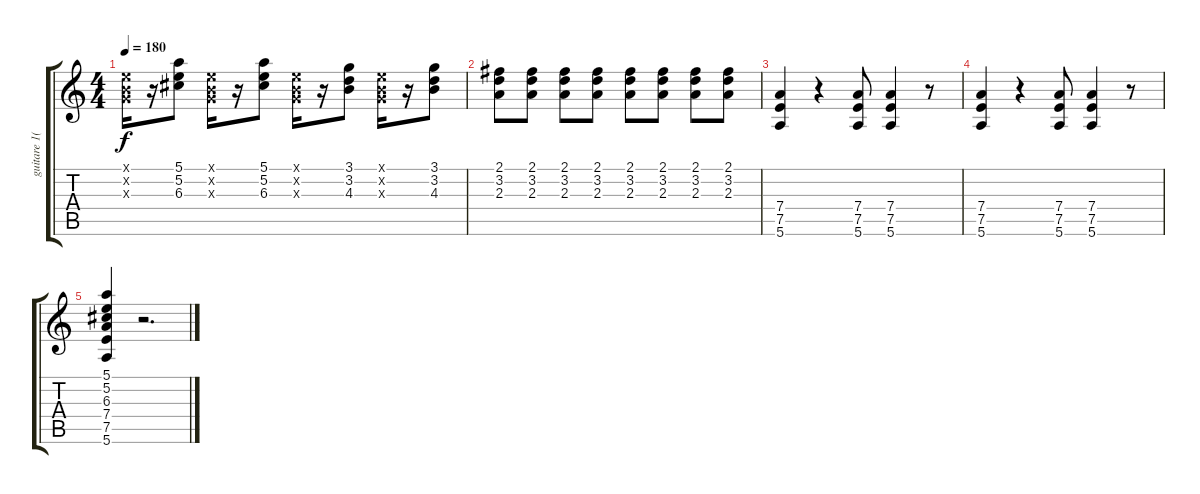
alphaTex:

\track ("guitare 1(lint)" "guitare 1(") {instrument distortionguitar}
\staff {score tabs}
\tuning (E4 B3 G3 D3 A2 E2) {hide}
\ts (4 4)
\tempo 180
\clef g2
\ks c
(0.1{x} 0.2{x} 0.3{x}).16{dy f} r.16 (5.1 5.2 6.3).8 (0.1{x} 0.2{x} 0.3{x}).16 r.16 (5.1 5.2 6.3).8 (0.1{x} 0.2{x} 0.3{x}).16 r.16 (3.1 3.2 4.3).8 (0.1{x} 0.2{x} 0.3{x}).16 r.16 (3.1 3.2 4.3).8 |
(2.1 3.2 2.3).8 (2.1 3.2 2.3).8 (2.1 3.2 2.3).8 (2.1 3.2 2.3).8 (2.1 3.2 2.3).8 (2.1 3.2 2.3).8 (2.1 3.2 2.3).8 (2.1 3.2 2.3).8 |
(7.4 7.5 5.6).4 r.4 (7.4 7.5 5.6).8 (7.4 7.5 5.6).4 r.8 |
(7.4 7.5 5.6).4 r.4 (7.4 7.5 5.6).8 (7.4 7.5 5.6).4 r.8 |
(5.1 5.2 6.3 7.4 7.5 5.6).4 r.2{d}
